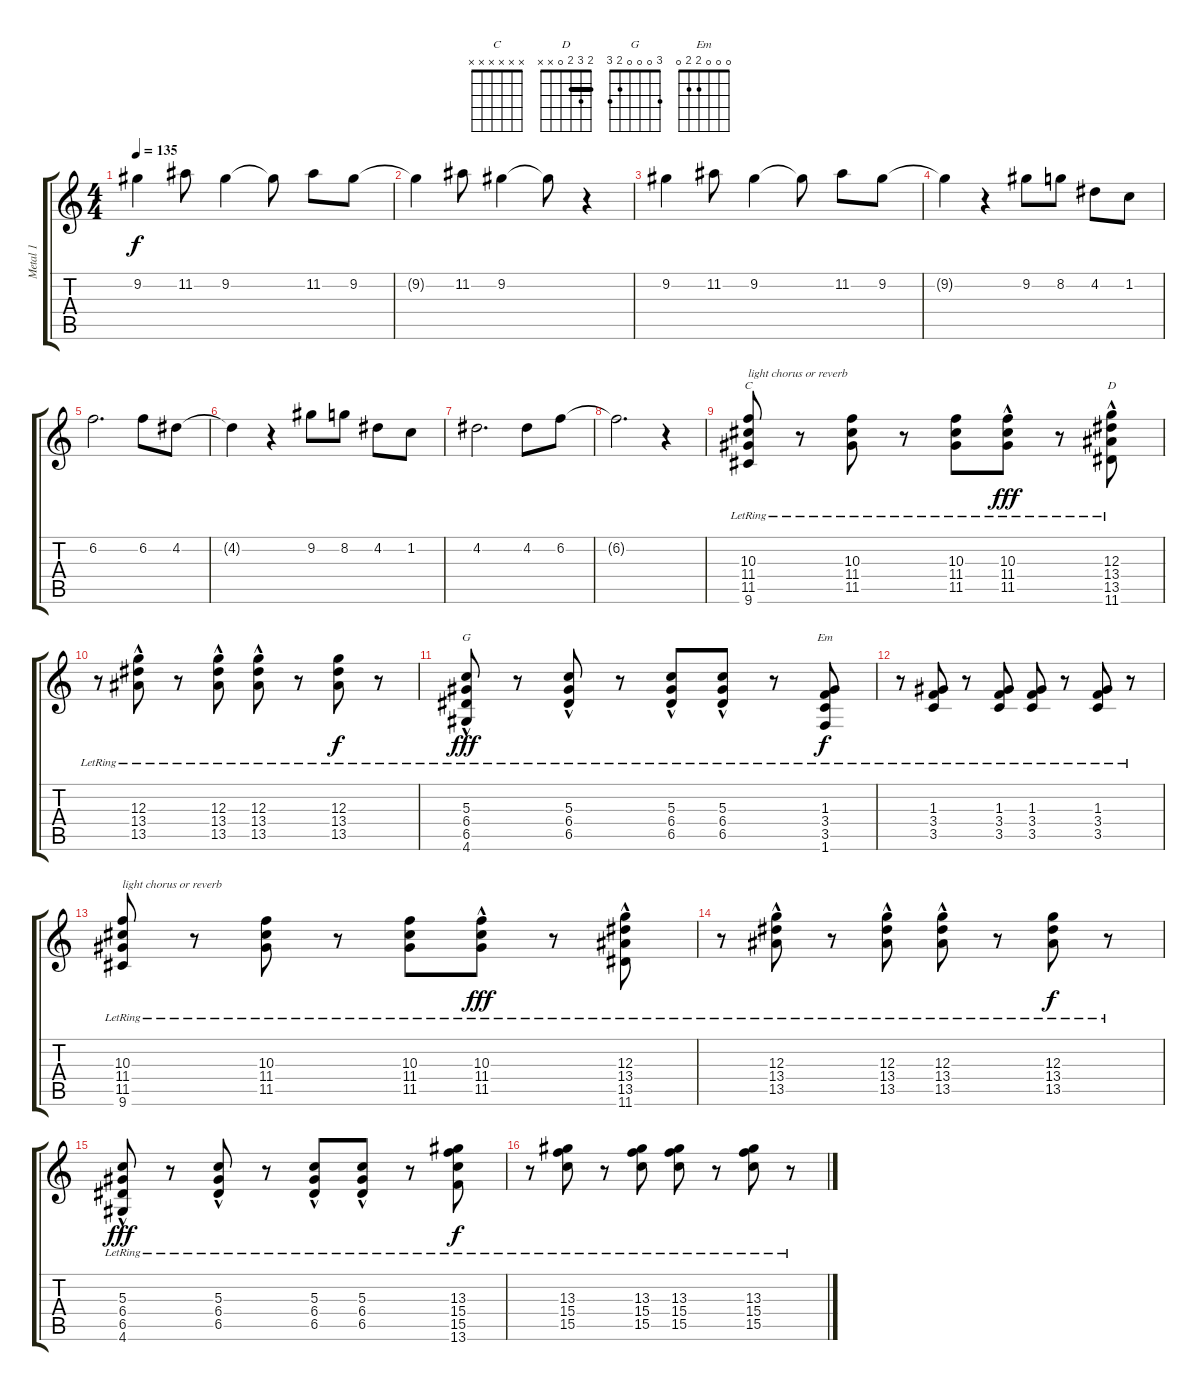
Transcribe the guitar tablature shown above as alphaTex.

\track ("Metal 1" "Metal 1") {instrument distortionguitar}
\staff {score tabs}
\tuning (E4 B3 G3 D3 A2 E2) {hide}
\chord ("C" x x x x x x)
\chord ("D" 2 3 2 0 x x) {barre 2}
\chord ("G" 3 0 0 0 2 3)
\chord ("Em" 0 0 0 2 2 0)
\ts (4 4)
\tempo 135
\clef g2
\ks c
9.2.4{dy f} 11.2.8 9.2.4 9.2{t}.8 11.2.8 9.2.8 |
9.2{t}.4 11.2.8 9.2.4 9.2{t}.8 r.4 |
9.2.4 11.2.8 9.2.4 9.2{t}.8 11.2.8 9.2.8 |
9.2{t}.4 r.4 9.2.8 8.2.8 4.2.8 1.2.8 |
6.2.2{d} 6.2.8 4.2.8 |
4.2{t}.4 r.4 9.2.8 8.2.8 4.2.8 1.2.8 |
4.2.2{d} 4.2.8 6.2.8 |
6.2{t}.2{d} r.4 |
(10.3 11.4{lr} 11.5{lr} 9.6{lr}).8{ch "C" txt "light chorus or reverb" instrument distortionguitar} r.8 (10.3 11.4{lr} 11.5{lr}).8 r.8 (10.3 11.4{lr} 11.5{lr}).8 (10.3{hac lr} 11.4{lr} 11.5{lr}).8{dy fff} r.8 (12.3{hac lr} 13.4{lr} 13.5{lr} 11.6{lr}).8{ch "D"} |
r.8 (12.3{hac lr} 13.4{lr} 13.5{lr}).8 r.8 (12.3{hac lr} 13.4{lr} 13.5{lr}).8 (12.3{hac lr} 13.4{lr} 13.5{lr}).8 r.8 (12.3 13.4{lr} 13.5{lr}).8{dy f} r.8 |
(5.3{hac lr} 6.4{lr} 6.5{lr} 4.6{lr}).8{ch "G" dy fff} r.8 (5.3{hac lr} 6.4{lr} 6.5{lr}).8 r.8 (5.3{hac lr} 6.4{lr} 6.5{lr}).8 (5.3{hac lr} 6.4{lr} 6.5{lr}).8 r.8 (1.3{lr} 3.4{lr} 3.5{lr} 1.6{lr}).8{ch "Em" dy f} |
r.8 (1.3{lr} 3.4{lr} 3.5{lr}).8 r.8 (1.3{lr} 3.4{lr} 3.5{lr}).8 (1.3{lr} 3.4{lr} 3.5{lr}).8 r.8 (1.3{lr} 3.4{lr} 3.5{lr}).8 r.8 |
(10.3 11.4{lr} 11.5{lr} 9.6{lr}).8{txt "light chorus or reverb"} r.8 (10.3 11.4{lr} 11.5{lr}).8 r.8 (10.3 11.4{lr} 11.5{lr}).8 (10.3{hac lr} 11.4{lr} 11.5{lr}).8{dy fff} r.8 (12.3{hac lr} 13.4{lr} 13.5{lr} 11.6{lr}).8 |
r.8 (12.3{hac lr} 13.4{lr} 13.5{lr}).8 r.8 (12.3{hac lr} 13.4{lr} 13.5{lr}).8 (12.3{hac lr} 13.4{lr} 13.5{lr}).8 r.8 (12.3 13.4{lr} 13.5{lr}).8{dy f} r.8 |
(5.3{hac lr} 6.4{lr} 6.5{lr} 4.6{lr}).8{dy fff} r.8 (5.3{hac lr} 6.4{lr} 6.5{lr}).8 r.8 (5.3{hac lr} 6.4{lr} 6.5{lr}).8 (5.3{hac lr} 6.4{lr} 6.5{lr}).8 r.8 (13.3{lr} 15.4{lr} 15.5{lr} 13.6).8{dy f} |
r.8 (13.3{lr} 15.4{lr} 15.5{lr}).8 r.8 (13.3{lr} 15.4{lr} 15.5{lr}).8 (13.3{lr} 15.4{lr} 15.5{lr}).8 r.8 (13.3{lr} 15.4{lr} 15.5{lr}).8 r.8
